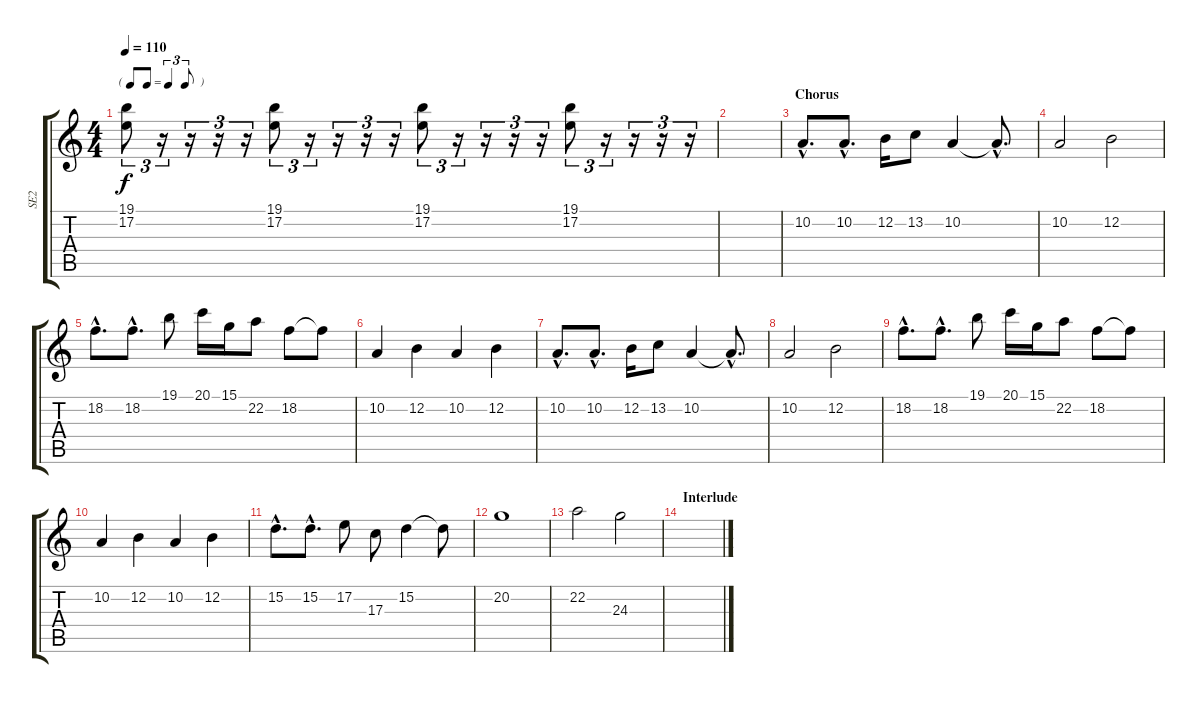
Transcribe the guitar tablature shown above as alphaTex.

\track ("SE2" "SE2") {instrument stringensemble1}
\staff {score tabs}
\tuning (E4 B3 G3 D3 A2 E2) {hide}
\ts (4 4)
\tf triplet8th
\tempo 110
\clef g2
\ks c
(19.1 17.2).8{tu (3 2) dy f} r.16{tu (3 2)} r.16{tu (3 2)} r.16{tu (3 2)} r.16{tu (3 2)} (19.1 17.2).8{tu (3 2)} r.16{tu (3 2)} r.16{tu (3 2)} r.16{tu (3 2)} r.16{tu (3 2)} (19.1 17.2).8{tu (3 2)} r.16{tu (3 2)} r.16{tu (3 2)} r.16{tu (3 2)} r.16{tu (3 2)} (19.1 17.2).8{tu (3 2)} r.16{tu (3 2)} r.16{tu (3 2)} r.16{tu (3 2)} r.16{tu (3 2)} |
|
\section ("" "Chorus")
10.2{hac}.8{d} 10.2{hac}.8{d} 12.2.16 13.2.8 10.2.4 10.2{hac t}.8{d} |
10.2.2 12.2.2 |
18.2{hac}.8{d} 18.2{hac}.8{d} 19.1.8 20.1.16 15.1.16 22.2.8 18.2.8 18.2{t}.8 |
10.2.4 12.2.4 10.2.4 12.2.4 |
10.2{hac}.8{d} 10.2{hac}.8{d} 12.2.16 13.2.8 10.2.4 10.2{hac t}.8{d} |
10.2.2 12.2.2 |
18.2{hac}.8{d} 18.2{hac}.8{d} 19.1.8 20.1.16 15.1.16 22.2.8 18.2.8 18.2{t}.8 |
10.2.4 12.2.4 10.2.4 12.2.4 |
15.2{hac}.8{d} 15.2{hac}.8{d} 17.2.8 17.3.8 15.2.4 15.2{t}.8 |
20.2.1 |
22.2.2 24.3.2 |
\section ("" "Interlude")
